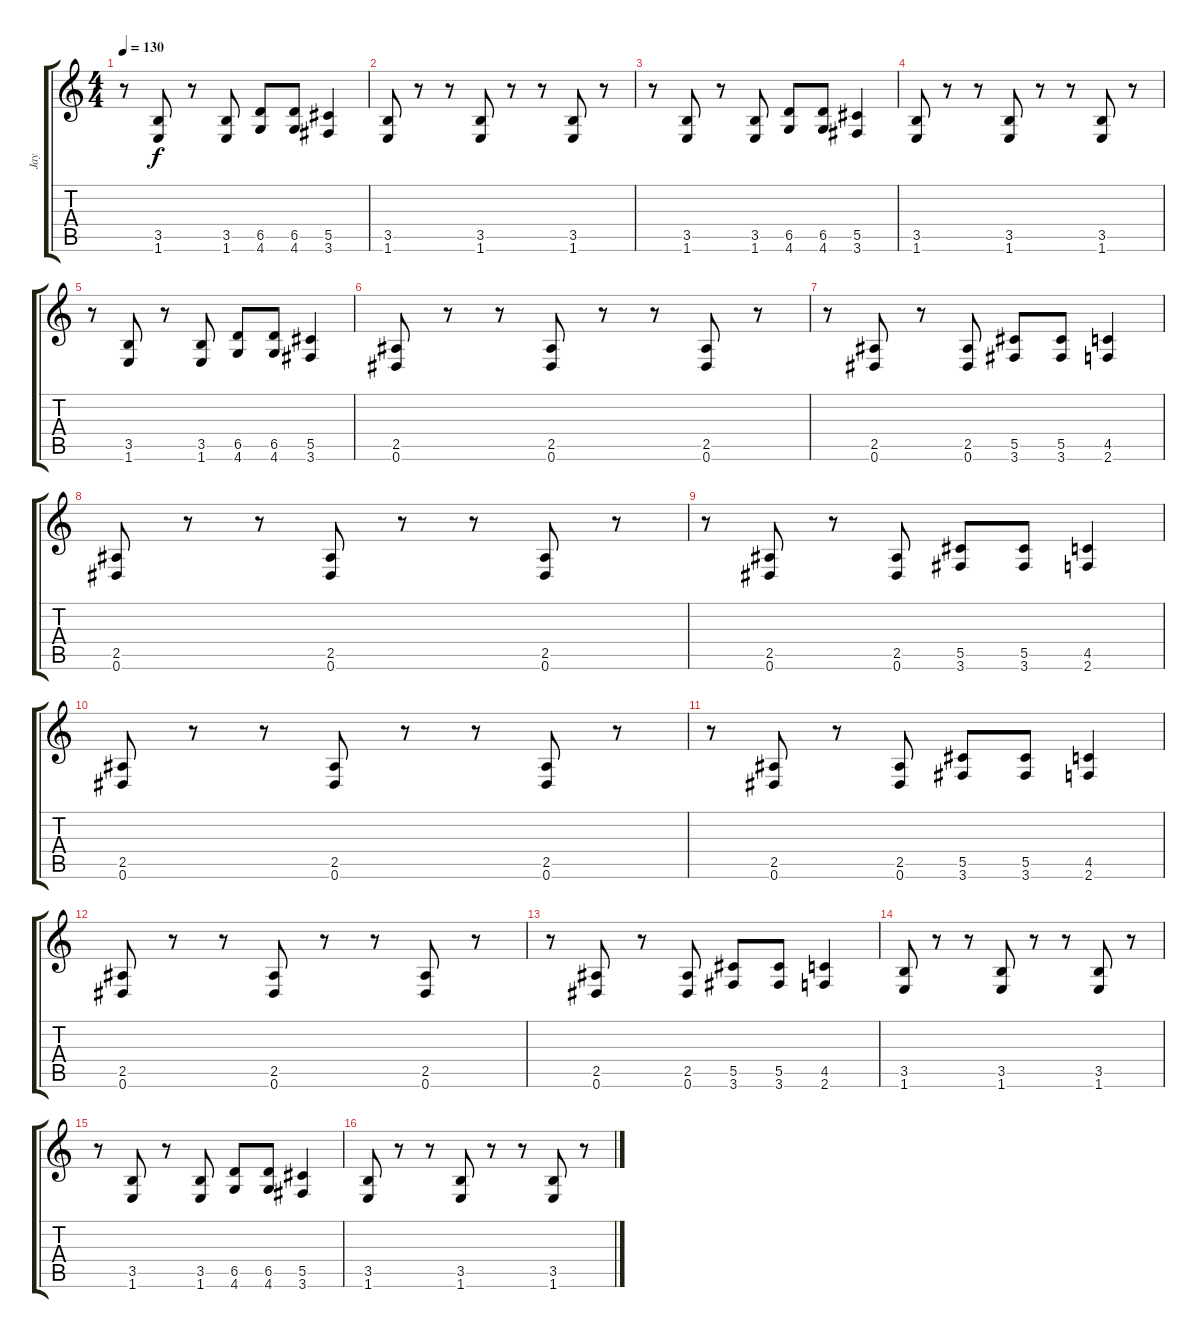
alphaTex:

\track ("Jay" "Jay") {instrument electricguitarclean}
\staff {score tabs}
\tuning (Eb4 Bb3 Gb3 Db3 Ab2 Eb2) {hide}
\ts (4 4)
\tempo 130
\clef g2
\ks c
r.8{dy f} (3.5 1.6).8 r.8 (3.5 1.6).8 (6.5 4.6).8 (6.5 4.6).8 (5.5 3.6).4 |
(3.5 1.6).8 r.8 r.8 (3.5 1.6).8 r.8 r.8 (3.5 1.6).8 r.8 |
r.8 (3.5 1.6).8 r.8 (3.5 1.6).8 (6.5 4.6).8 (6.5 4.6).8 (5.5 3.6).4 |
(3.5 1.6).8 r.8 r.8 (3.5 1.6).8 r.8 r.8 (3.5 1.6).8 r.8 |
r.8 (3.5 1.6).8 r.8 (3.5 1.6).8 (6.5 4.6).8 (6.5 4.6).8 (5.5 3.6).4 |
(2.5 0.6).8 r.8 r.8 (2.5 0.6).8 r.8 r.8 (2.5 0.6).8 r.8 |
r.8 (2.5 0.6).8 r.8 (2.5 0.6).8 (5.5 3.6).8 (5.5 3.6).8 (4.5 2.6).4 |
(2.5 0.6).8 r.8 r.8 (2.5 0.6).8 r.8 r.8 (2.5 0.6).8 r.8 |
r.8 (2.5 0.6).8 r.8 (2.5 0.6).8 (5.5 3.6).8 (5.5 3.6).8 (4.5 2.6).4 |
(2.5 0.6).8 r.8 r.8 (2.5 0.6).8 r.8 r.8 (2.5 0.6).8 r.8 |
r.8 (2.5 0.6).8 r.8 (2.5 0.6).8 (5.5 3.6).8 (5.5 3.6).8 (4.5 2.6).4 |
(2.5 0.6).8 r.8 r.8 (2.5 0.6).8 r.8 r.8 (2.5 0.6).8 r.8 |
r.8 (2.5 0.6).8 r.8 (2.5 0.6).8 (5.5 3.6).8 (5.5 3.6).8 (4.5 2.6).4 |
(3.5 1.6).8 r.8 r.8 (3.5 1.6).8 r.8 r.8 (3.5 1.6).8 r.8 |
r.8 (3.5 1.6).8 r.8 (3.5 1.6).8 (6.5 4.6).8 (6.5 4.6).8 (5.5 3.6).4 |
(3.5 1.6).8 r.8 r.8 (3.5 1.6).8 r.8 r.8 (3.5 1.6).8 r.8
